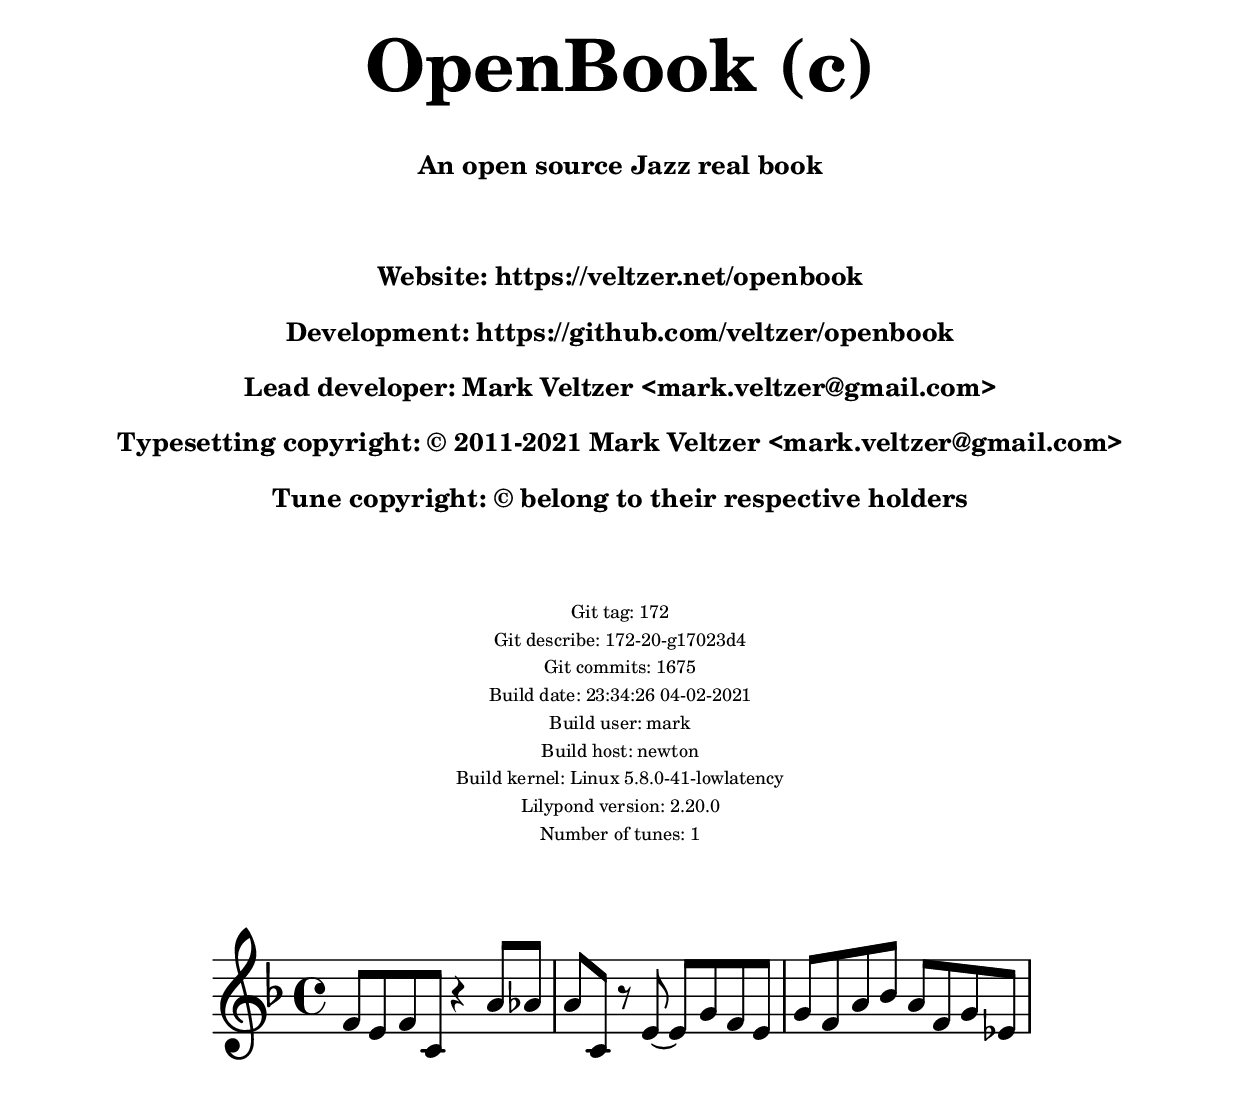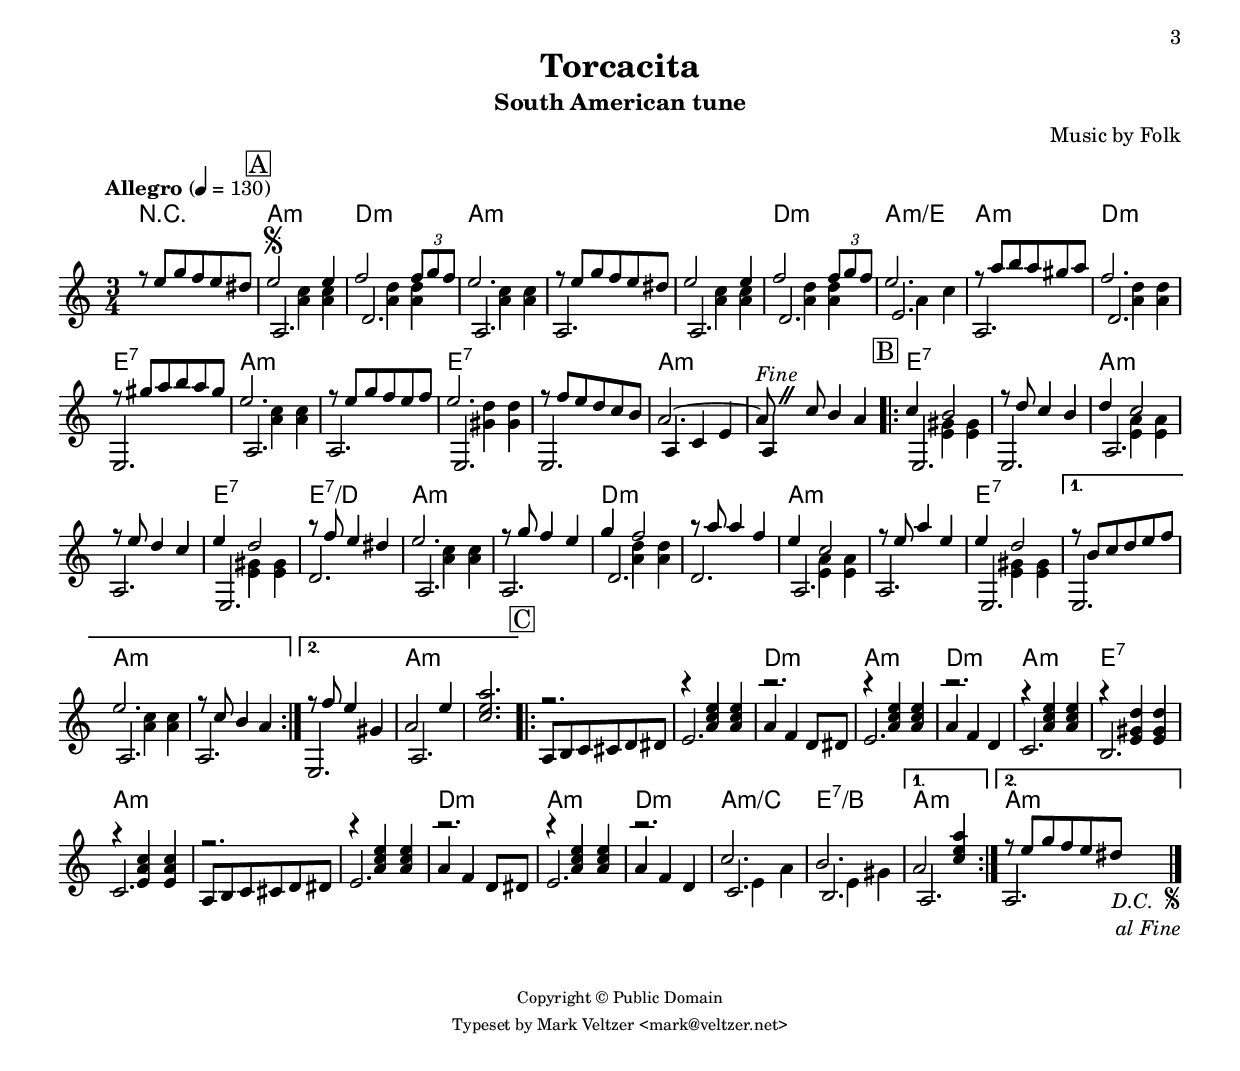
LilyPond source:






% lets emit the definitions

% end verbatim - this comment is a hack to prevent texinfo.tex
% from choking on non-European UTF-8 subsets

% this version tag will keep me compiling only on this version of lilypond.
%=====================================================================

\version "2.20.0"

% lets define a variable to hold the formatted build date (man 3 strftime):
%date=#(strftime "%T %d-%m-%Y" (localtime (current-time)))
%lilypond_version=#(lilypond-version)

% setting instruments for midi generation (bah - this doesn't work...)
%=====================================================================
%\set ChordNames.midiInstrument = #"acoustic grand"
%\set Staff.midiInstrument = #"flute"
%\set PianoStaff.instrumentName = #"acoustic grand"
% do not show chords unless they change...
%\set chordChanges = ##t

% number of staffs per page (this does not work because of my breaks)
%\paper {
%	system-count = #7
%}

\paper {
%% reduce spaces between systems and the bottom (taken from the lilypond
%% documentation and found the relevant variable)
%% the result of this is that I can fit 8 single staffs in one page
%% which is ideal for Jazz (think 32 bar divided into 8 lines of 4 bars each...).
%% I should really only apply this thing for Jazz tunes but that is a TODO item.
%% default is 4\mm - 3 already causes 8 staffs to take 2 pages
	between-system-padding = 2\mm
%% default is 20\mm
%% between-system-space = 16\mm
%% ragged-last-bottom = ##f
%% ragged-bottom = ##f

%% make lilypond increase the distance of the footer from the bottom of the page
%% it seems that if you don't do something like this you're going to have
%% a real problem seeing the footer in postscript printing....
%%bottom-margin = 2.5\cm

%% from /usr/share/lilypond/2.12.3/ly/titling-init.ly
%% to stop lilypond from printing footers...
	oddFooterMarkup = \markup {}

%% prevent lilypond from printing the headers...

	scoreTitleMarkup = \markup {}
	bookTitleMarkup = \markup {}
}
\layout {
%% don't have the first line indented
	indent = 0.0 \cm
%% don't know what this is (taken from Laurent Martelli...)
%%textheight = 1.5\cm

	\context {
		\Score
	%% change the size of the text fonts
	%%\override LyricText #'font-family = #'typewriter
		\override LyricText #'font-size = #'-2

	%% set the style of the chords to Jazz - I don't see this making any effect
		\override ChordName #'style = #'jazz
	%%\override ChordName #'word-space = #2

	%% set the chord size and font
	%%\override ChordName #'font-series = #'bold
	%%\override ChordName #'font-family = #'roman
	%%\override ChordName #'font-size = #-1

	%% don't show bar numbers (for jazz it makes it too cluttery)
		\remove "Bar_number_engraver"
	}
}
% reduce the font size (taken from the lilypond info documentation, default is 20)
#(set-global-staff-size 17.82)

% There is no need to set the paper size to a4 since it is the default.
% make lilypond use paper of size a4 (Is this the default ?!?)
%#(set-default-paper-size "a4")
%)

% Don't have textedit:// links for every note in the pdf file.
% This reduces the size of the pdf by a lot
\pointAndClickOff

% chord related matters
myChordDefinitions={
	<c ees ges bes des' fes' aes'>-\markup \super {7alt}
	<c e g bes f'>-\markup \super {7sus}
	<c e g bes d f'>-\markup \super {9sus}
	<c e g f'>-\markup \super {sus}
	<c ees ges bes>-\markup { "m" \super { "7 " \flat "5" } }
	<c ees ges beses>-\markup { "dim" \super { "7" } }
	<c ees ges>-\markup { "dim" }
%%<c e g b>-\markup { "maj7" }
	<c e gis bes d'>-\markup { \super { "9 " \sharp "5" } }
	<c e g bes d' a'>-\markup \super {13}
	<c e g bes d' fis'>-\markup { \super { "9 " \sharp "11" } }
}
myChordExceptions=#(append
	(sequential-music-to-chord-exceptions myChordDefinitions #t)
	ignatzekExceptions
)

% some macros to be reused all over
% =====================================================================
myBreak=\break
% do line breaks really matter?
myEndLine=\break
%myEndLine={}
myEndLineVoltaNotLast={}
myEndLineVoltaLast=\break
myEndLineVolta=\break
partBar=\bar "||"
endBar=\bar "|."
startBar=\bar ".|"
startRepeat=\bar "|:"
endRepeat=\bar ":|"
startTune={}
endTune=\bar "|."
myFakeEndLine={}
mySegno=\mark \markup { \musicglyph #"scripts.segno" }
myCoda=\mark \markup { \musicglyph #"scripts.coda" }

% some functions to be reused all over
% =====================================================================
% A wrapper for section markers that allows us to control their formatting

% You can have a circle instead of a box using:
% \mark \markup { \circle #mark }
myMark =
#(define-music-function
	(parser location mark)
	(markup?)
	#{
	\mark \markup { \box #mark }
	#})
myWordMark =
#(define-music-function
	(parser location mark)
	(markup?)
	#{
	\mark \markup { \box #mark }
	#})
% grace that does appoggiatura
%\grace $notes
myGrace = #(define-music-function (parser location notes) (ly:music?) #{ \appoggiatura $notes #})
% grace that does nothing
%myGrace = #(define-music-function (parser location notes) (ly:music?) #{ #})

% this is a macro that * really * breaks lines. You don't really need this since a regular \break will work
% AS LONG AS you have the '\remove Bar_engraver' enabled...
hardBreak={ \bar "" \break }
% a macro to make vertical space
verticalSpace=\markup { \null }

% macros to help in parenthesizing chords
% see the playground area for openbook and http://lilypond.1069038.n5.nabble.com/Parenthesizing-chord-names-td44370.html
#(define (left-parenthesis-ignatzek-chord-names in-pitches bass inversion context) (markup #:line ("(" (ignatzek-chord-names in-pitches bass inversion context))))
#(define (right-parenthesis-ignatzek-chord-names in-pitches bass inversion context) (markup #:line ((ignatzek-chord-names in-pitches bass inversion context) ")")))
#(define (parenthesis-ignatzek-chord-names in-pitches bass inversion context) (markup #:line ("(" (ignatzek-chord-names in-pitches bass inversion context) ")")))
LPC = { \once \set chordNameFunction = #left-parenthesis-ignatzek-chord-names }
RPC = { \once \set chordNameFunction = #right-parenthesis-ignatzek-chord-names }
OPC = { \once \set chordNameFunction = #parenthesis-ignatzek-chord-names }

% some macros for marking parts of jazz tunes
% =====================================================================
startSong={}
% If we want endings of parts to be denoted by anything we need
% to find a smarter function that this since this will tend
% to make other things disapper (repeat markings etc)
%endSong=\bar "|."
endSong={}
startPart={}
% If we want endings of parts to be denoted by anything we need
% to find a smarter function that this since this will tend
% to make other things disapper (repeat markings etc)
% endPart=\bar "||"
endPart={}
startChords={
%% this causes chords that do not change to disappear...
	\set chordChanges = ##t
%% use my own chord exceptions
	\set chordNameExceptions = #myChordExceptions
}
endChords={}


% lets always include guitar definitions
\include "predefined-guitar-fretboards.ly"

% book header
%\book {
%% this is the title page
	\bookpart {
		\markup {
			\column {
				\null
				\null
				\null
				\null
				\null
				\null
				\null
				\null
				\null
				\null
				\fill-line { \fontsize #11 \bold "OpenBook (c)"}
				\null
				\null
				\fill-line { \larger \larger \bold "An open source Jazz real book" }
				\null
				\null
				\null
				\fill-line {
					\huge \bold \concat {
						"Website: "
						\with-url #"https://veltzer.net/openbook" https://veltzer.net/openbook
					}
				}
				\null
				\fill-line {
					\huge \bold \concat {
						"Development: "
						\with-url #"https://github.com/veltzer/openbook" https://github.com/veltzer/openbook
					}
				}
				\null
				\fill-line {
					\huge \bold \concat {
						"Lead developer: Mark Veltzer "
						"<" \with-url #"mailto:mark.veltzer@gmail.com" mark.veltzer@gmail.com ">"
					}
				}
				\null
				\fill-line {
					\huge \bold \concat {
						"Typesetting copyright: © 2011-"
						2021
						" Mark Veltzer "
						"<" \with-url #"mailto:mark.veltzer@gmail.com" mark.veltzer@gmail.com ">"
					}
				}
				\null
				\fill-line { \huge \bold "Tune copyright: © belong to their respective holders" }
				\null
				\null
				\null
				\fill-line { \small "Git tag: 172" }
				\fill-line { \small "Git describe: 172-20-g17023d4" }
				\fill-line { \small "Git commits: 1675" }
				\fill-line { \small "Build date: 23:34:26 04-02-2021" }
				\fill-line { \small "Build user: mark" }
				\fill-line { \small "Build host: newton" }
				\fill-line { \small "Build kernel: Linux 5.8.0-41-lowlatency" }
				\fill-line { \small "Lilypond version: 2.20.0" }
				\fill-line { \small "Number of tunes: 1" }
				\null
				\null
				\null
			}
		}
		\score {
			<<
				\new Staff="Melody" {
					\new Voice="Voice"
					\relative c' {
						\time 4/4
						\key f \major
						\set fontSize = #-3
						f8 e f c r4 a'8 aes | a c, r e~ e g f e | g f a bes a f g ees
					}
				}
			>>
			\layout {
				#(layout-set-staff-size 35)
				indent = 2.6\cm
			}
		}
	}

\markuplist \table-of-contents
\pageBreak

% from here everything needs to go into a loop

% include anything the user wants before the bookpart starts



PartChords=\chordmode {
	\startSong
	\startChords

%% there is no need to worry about which instrument plays the chords
%% since they will not be heard...

	r2. |

	a:m | d:m | a2.*2:m | \myFakeEndLine
	a2.:m | d:m | a:m/e | a:m | \myFakeEndLine
	d:m | e:7 | a2.*2:m | \myFakeEndLine
	e:7 | a:m | \myFakeEndLine

	\repeat volta 2 {
		e2.*2:7 | a:m | \myFakeEndLine
		e2.:7 | e:7/d | a2.*2:m | \myFakeEndLine
		d:m | a:m | \myFakeEndLine
		e2.:7 |
	} \alternative {
		{ e2.:7 | a2.*2:m | }
		{ e2.:7 | a2.*2:m | }
	} \myFakeEndLine

	\repeat volta 2 {
		a2.*2:m | d2.:m | a:m | \myFakeEndLine
		d:m | a:m | e:7 | a:m | \myFakeEndLine
		a2.*2:m | d2.:m | a:m | \myFakeEndLine
		d:m | a:m/c | e:7/b |
	} \alternative {
		{ a:m | }
		{ a:m | }
	} \myFakeEndLine

	\endChords
	\endSong
}

PartHighVoice=\relative c' {

	\tempo "Allegro" 4 = 130
	\time 3/4
	\key c \major

%% this is to let lily know that this is voice one
	\voiceOne

	r8 e' g f e dis |

	\myMark "A"
	e2\segno e4 | f2 \tuplet 3/2 {f8 g f} | e2. | r8 e g f e dis | \myFakeEndLine
	e2 e4 | f2 \tuplet 3/2 {f8 g f} | e2. | r8 a b a gis a | \myFakeEndLine
	f2. | r8 gis a b a gis | e2. | r8 e g f e f | \myFakeEndLine
	e2. | r8 f e d c b | a2. ~ | a8-\markup { \italic "Fine" }
	\override BreathingSign.text = \markup {
		\musicglyph #"scripts.caesura.straight"
	}
	\breathe
	c b4 a | \myFakeEndLine

	\myMark "B"
	\repeat volta 2 {
		c4 b2 | r8 d c4 b | d c2 | r8 e d4 c | \myFakeEndLine
		e d2 | r8 f e4 dis | e2. | r8 g f4 e | \myFakeEndLine
		g f2 | r8 a a4 f | e c2 | r8 e a4 e | \myFakeEndLine
		e d2 |
	} \alternative {
		{ r8 b c d e f | e2. | r8 c b4 a | }
		{ r8 f' e4 gis, | a2 e'4 | <c e a>2. | }
	} \myFakeEndLine

	\myMark "C"
	\repeat volta 2 {
		r2. | r4 <a c e> <a c e> | r2. | r4 <a c e> <a c e> | \myFakeEndLine
		r2. | r4 <a c e> <a c e> | r4 <e gis d'> <e gis d'> | r4 <e a c> <e a c> | \myFakeEndLine
		r2. | r4 <a c e> <a c e> | r2. | r4 <a c e> <a c e> | \myFakeEndLine
		r2. | c | b |
	} \alternative {
		{ a2 <c e a>4 | }
		{ r8 e g f e dis_\markup {
			\center-column {
				\line
				{ \italic "D.C. "
				\tiny \raise #1
				\musicglyph #"scripts.segno"
				}
				\italic " al Fine"
			}
		} | }
	} \myFakeEndLine

	\endTune
}

PartMidVoice=\relative c' {
	\time 3/4

%% this is to let lily know that this is voice one
	\voiceTwo

	s2. |

	s4 <a' c> <a c> | s <a d> <a d> | s <a c> <a c> | s2. |
	s4 <a c> <a c> | s <a d> <a d> | s a c | s2. |
	s4 <a d> <a d> | s2. | s4 <a c> <a c> | s2. |
	s4 <gis d'> <gis d'> | s2. | s | s |

	\repeat volta 2 {
		s4 <e gis> <e gis> | s2. | s4 <e a> <e a> | s2. |
		s4 <e gis> <e gis> | s2. | s4 <a c> <a c> | s2. |
		s4 <a d> <a d> | s2. | s4 <e a> <e a> | s2. |
		s4 <e gis> <e gis> |
	} \alternative {
		{ s2. | s4 <a c> <a c> | s2. | }
		{ s2. | s2. | s2. | }
	}

	\repeat volta 2 {
		s2. | s2. | s2. | s2. |
		s2. | s2. | s2. | s2. |
		s2. | s2. | s2. | s2. |
		s2. | s4 e a | s e gis |
	} \alternative {
		{ s2. | }
		{ s2. | }
	}
}

PartLowVoice=\relative c' {
	\time 3/4

%% this is to let lily know that this is voice one
	\voiceThree

	s2. |

	a2. | d | a | a |
	a | d | e | a, |
	d | e, | a | a |
	e | e | a4 c e | a, s s |

	\repeat volta 2 {
		e2. | e | a | a |
		e | d' | a | a |
		d | d | a | a |
		e |
	} \alternative {
		{ e | a | a | }
		{ e | a | s | }
	}

	\repeat volta 2 {
		a8 b c cis d dis | e2. | a4 f d8 dis | e2. |
		a4 f d | c2. | b | c |
		a8 b c cis d dis | e2. | a4 f d8 dis | e2. |
		a4 f d | c2. | b |
	} \alternative {
		{ a | }
		{ a | }
	}
}



\bookpart {

% this causes the variables to be defined...











% now play with the variables that depend on language



% calculate the tag line


% calculate the typesetby




\tocItem \markup "Torcacita / Folk"





% taken from "/usr/share/lilypond/2.12.3/ly/titling-init.ly"
\markup {
	\column {
		\override #'(baseline-skip . 3.5)
		\column {
			\huge \larger \bold
			\fill-line { \larger "Torcacita" }
			\fill-line { \large \smaller \bold \larger "South American tune" }
			\fill-line {
				""
				"Music by Folk"
			}
			\fill-line {
				""
			}
		}
	}
}
\noPageBreak






% score for printing
\score {
	<<
		\new ChordNames="Partchords" \PartChords
		\new Staff="Melody" <<
			\new Voice="highvoice" \PartHighVoice
			\new Voice="midvoice" \PartMidVoice
			\new Voice="lowvoice" \PartLowVoice
		>>
	>>
	\layout {
	}
}


\noPageBreak
\markup \column {
%% just a little space
	\null
	\fill-line {
		\smaller \smaller { "Copyright © Public Domain" }
	}
	\fill-line {
		\smaller \smaller { "Typeset by Mark Veltzer <mark@veltzer.net>" }
	}
}



}


% book footer
%}
